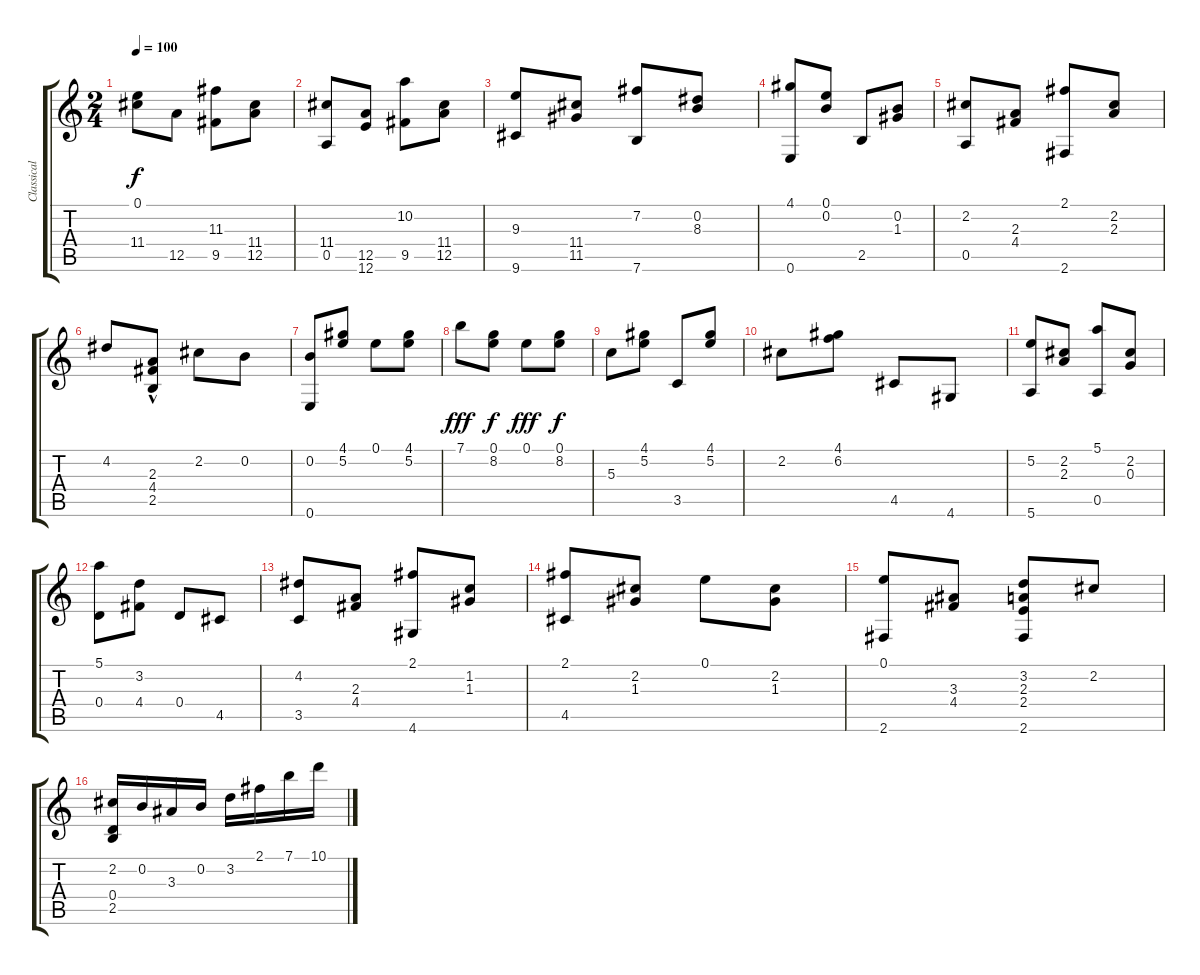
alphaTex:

\track ("Classical Guitar" "Classical ") {instrument acousticguitarnylon}
\staff {score tabs}
\tuning (E4 B3 G3 D3 A2 E2) {hide}
\ts (2 4)
\tempo 100
\clef g2
\ks c
(0.1 11.4).8{dy f} 12.5.8 (11.3 9.5).8 (11.4 12.5).8 |
(11.4 0.5).8 (12.5 12.6).8 (10.2 9.5).8 (11.4 12.5).8 |
(9.3 9.6).8 (11.4 11.5).8 (7.2 7.6).8 (0.2 8.3).8 |
(4.1 0.6).8 (0.1 0.2).8 2.5.8 (0.2 1.3).8 |
(2.2 0.5).8 (2.3 4.4).8 (2.1 2.6).8 (2.2 2.3).8 |
4.2.8 (2.3{hac} 4.4{hac} 2.5{hac}).8 2.2.8 0.2.8 |
(0.2 0.6).8 (4.1 5.2).8 0.1.8 (4.1 5.2).8 |
7.1.8{dy fff} (0.1 8.2).8{dy f} 0.1.8{dy fff} (0.1 8.2).8{dy f} |
5.3.8 (4.1 5.2).8 3.5.8 (4.1 5.2).8 |
2.2.8 (4.1 6.2).8 4.5.8 4.6.8 |
(5.2 5.6).8 (2.2 2.3).8 (5.1 0.5).8 (2.2 0.3).8 |
(5.1 0.4).8 (3.2 4.4).8 0.4.8 4.5.8 |
(4.2 3.5).8 (2.3 4.4).8 (2.1 4.6).8 (1.2 1.3).8 |
(2.1 4.5).8 (2.2 1.3).8 0.1.8 (2.2 1.3).8 |
(0.1 2.6).8 (3.3 4.4).8 (3.2 2.3 2.4 2.6).8 2.2.8 |
(2.2 0.4 2.5).16 0.2.16 3.3.16 0.2.16 3.2.16 2.1.16 7.1.16 10.1.16
